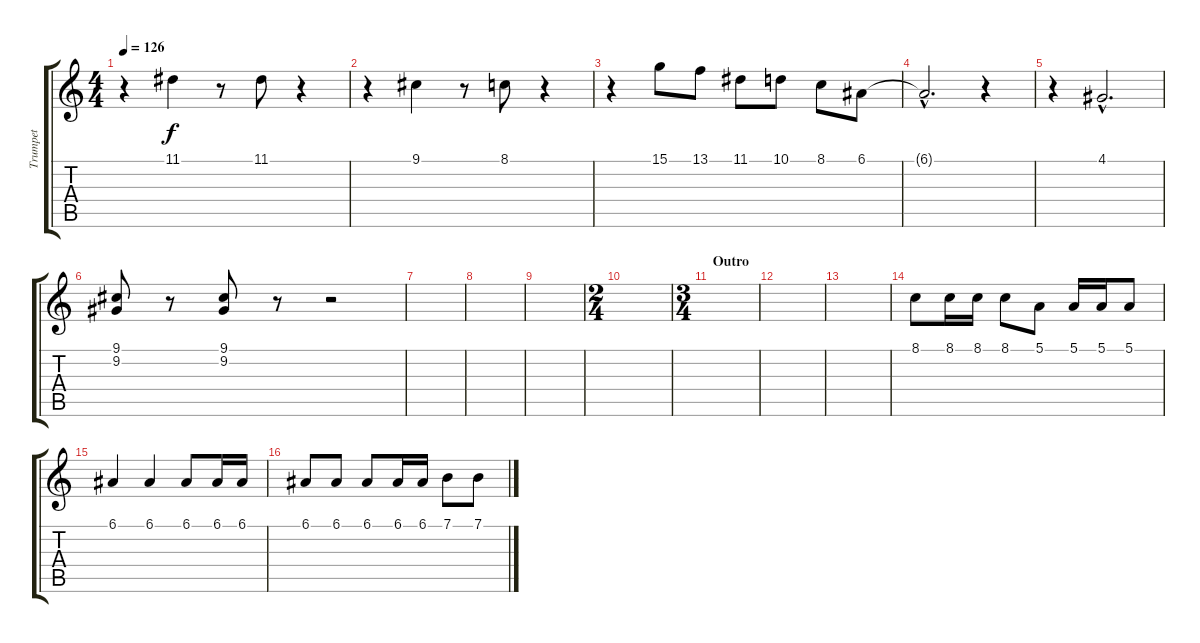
\track ("Trumpet" "Trumpet") {instrument trumpet}
\staff {score tabs}
\tuning (E4 B3 G3 D3 A2 E2) {hide}
\ts (4 4)
\tempo 126
\clef g2
\ks c
r.4{dy f} 11.1.4 r.8 11.1.8 r.4 |
r.4 9.1.4 r.8 8.1.8 r.4 |
r.4 15.1.8 13.1.8 11.1.8 10.1.8 8.1.8 6.1.8 |
6.1{hac t}.2{d} r.4 |
r.4 4.1{hac}.2{d} |
(9.1 9.2).8 r.8 (9.1 9.2).8 r.8 r.2 |
|
|
|
\ts (2 4)
|
\ts (3 4)
\section ("" "Outro")
|
|
|
8.1.8 8.1.16 8.1.16 8.1.8 5.1.8 5.1.16 5.1.16 5.1.8 |
6.1.4 6.1.4 6.1.8 6.1.16 6.1.16 |
6.1.8 6.1.8 6.1.8 6.1.16 6.1.16 7.1.8 7.1.8
